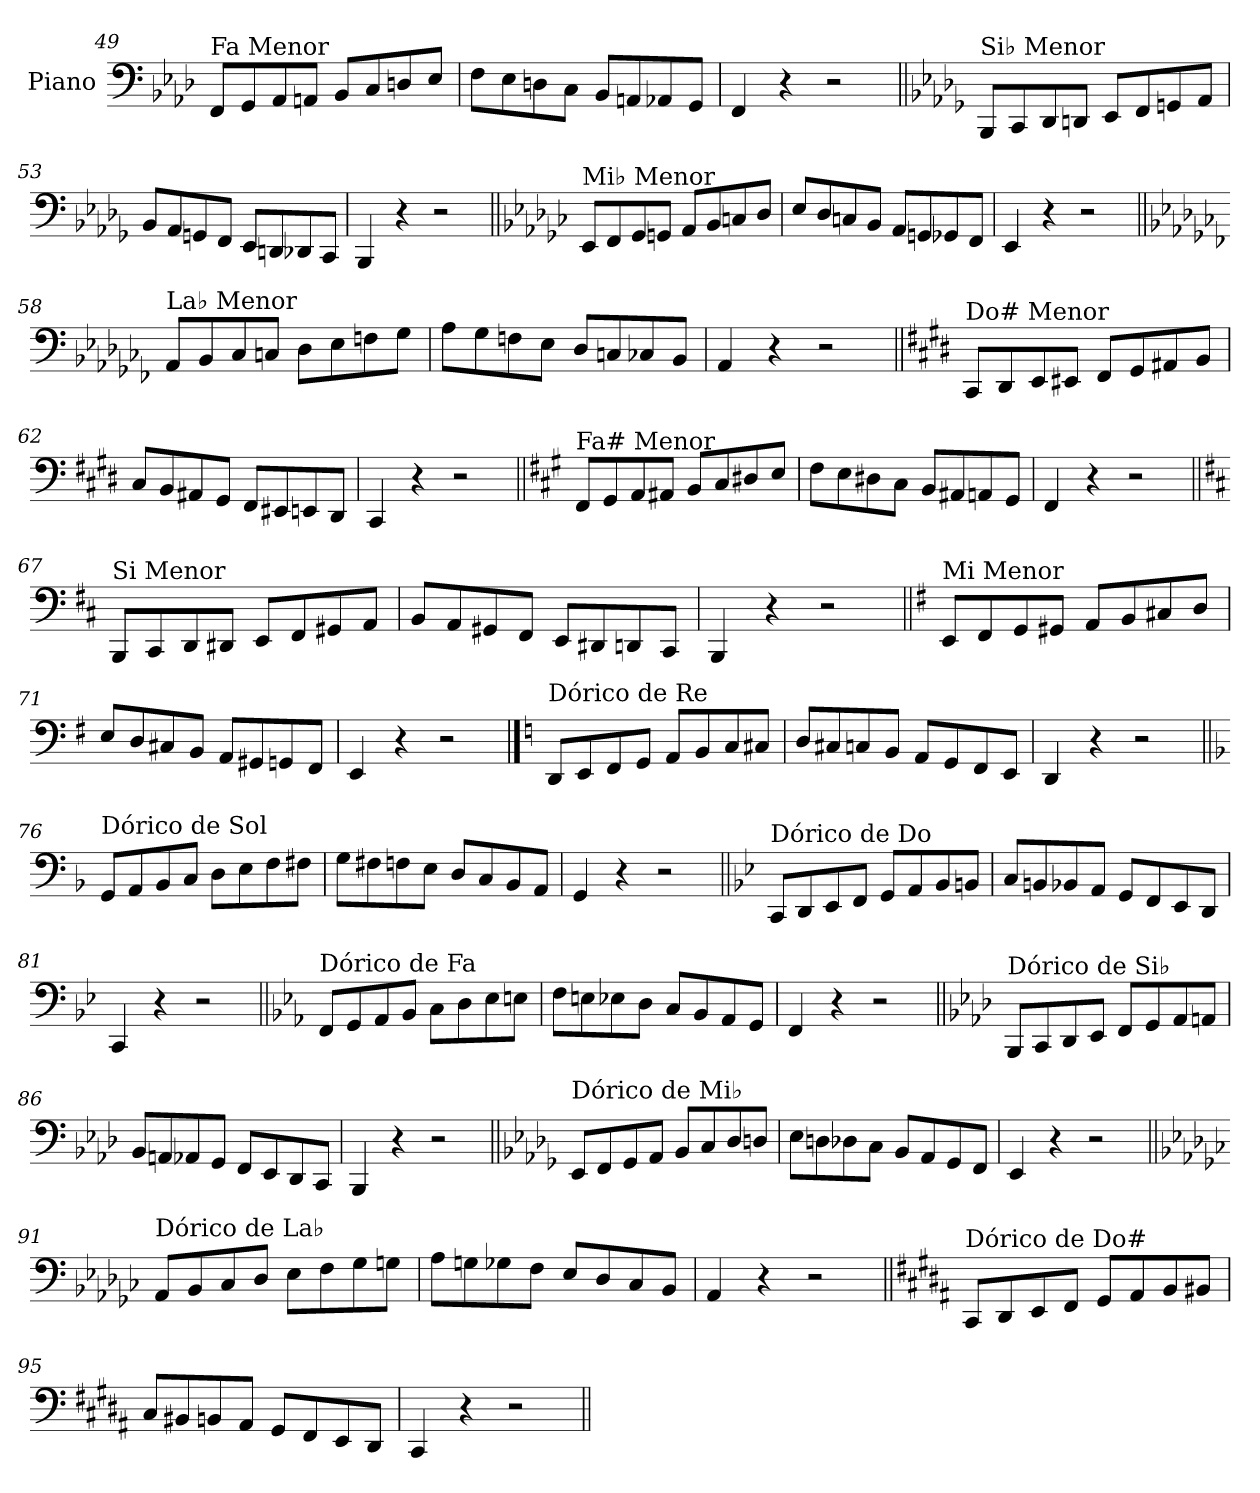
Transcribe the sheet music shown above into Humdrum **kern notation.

**kern
*part1
*staff1
*I"Piano
*I'Pno.
!!LO:LB:g=z
*clefF4
*k[b-e-a-d-]
=49
!LO:TX:a:t=Fa Menor
8FF/L
8GG/
8AA-/
8AAn/J
8BB-/L
8C/
8Dn/
8E-/J
=50
8F\L
8E-\
8Dn\
8C\J
8BB-/L
8AAn/
8AA-X/
8GG/J
=51
4FF/
4r
2r
=52||
*k[b-e-a-d-g-]
!LO:TX:a:t=Si♭ Menor
8BBB-/L
8CC/
8DD-/
8DDn/J
8EE-/L
8FF/
8GGn/
8AA-/J
=53
8BB-/L
8AA-/
8GGn/
8FF/J
8EE-/L
8DDn/
8DD-X/
8CC/J
=54
4BBB-/
4r
2r
!!LO:LB:g=z
=55||
*k[b-e-a-d-g-c-]
!LO:TX:a:t=Mi♭ Menor
8EE-/L
8FF/
8GG-/
8GGn/J
8AA-/L
8BB-/
8Cn/
8D-/J
=56
8E-/L
8D-/
8Cn/
8BB-/J
8AA-/L
8GGn/
8GG-X/
8FF/J
=57
4EE-/
4r
2r
=58||
*k[b-e-a-d-g-c-f-]
!LO:TX:a:t=La♭ Menor
8AA-/L
8BB-/
8C-/
8Cn/J
8D-\L
8E-\
8Fn\
8G-\J
=59
8A-\L
8G-\
8Fn\
8E-\J
8D-/L
8Cn/
8C-X/
8BB-/J
=60
4AA-/
4r
2r
!!LO:LB:g=z
=61||
*k[f#c#g#d#]
!LO:TX:a:t=Do# Menor
8CC#/L
8DD#/
8EE/
8EE#X/J
8FF#/L
8GG#/
8AA#X/
8BB/J
=62
8C#/L
8BB/
8AA#X/
8GG#/J
8FF#/L
8EE#X/
8EEn/
8DD#/J
=63
4CC#/
4r
2r
=64||
*k[f#c#g#]
!LO:TX:a:t=Fa# Menor
8FF#/L
8GG#/
8AA/
8AA#X/J
8BB/L
8C#/
8D#X/
8E/J
=65
8F#\L
8E\
8D#X\
8C#\J
8BB/L
8AA#X/
8AAn/
8GG#/J
=66
4FF#/
4r
2r
!!LO:LB:g=z
=67||
*k[f#c#]
!LO:TX:a:t=Si Menor
8BBB/L
8CC#/
8DD/
8DD#X/J
8EE/L
8FF#/
8GG#X/
8AA/J
=68
8BB/L
8AA/
8GG#X/
8FF#/J
8EE/L
8DD#X/
8DDn/
8CC#/J
=69
4BBB/
4r
2r
=70||
*k[f#]
!LO:TX:a:t=Mi Menor
8EE/L
8FF#/
8GG/
8GG#X/J
8AA/L
8BB/
8C#X/
8D/J
=71
8E/L
8D/
8C#X/
8BB/J
8AA/L
8GG#X/
8GGn/
8FF#/J
=72
4EE/
4r
2r
!!LO:PB:g=z
==73
*k[]
!LO:TX:a:t=Dórico de Re
8DD/L
8EE/
8FF/
8GG/J
8AA/L
8BB/
8C/
8C#X/J
=74
8D/L
8C#X/
8Cn/
8BB/J
8AA/L
8GG/
8FF/
8EE/J
=75
4DD/
4r
2r
=76||
*k[b-]
!LO:TX:a:t=Dórico de Sol
8GG/L
8AA/
8BB-/
8C/J
8D\L
8E\
8F\
8F#X\J
=77
8G\L
8F#X\
8Fn\
8E\J
8D/L
8C/
8BB-/
8AA/J
=78
4GG/
4r
2r
!!LO:LB:g=z
=79||
*k[b-e-]
!LO:TX:a:t=Dórico de Do
8CC/L
8DD/
8EE-/
8FF/J
8GG/L
8AA/
8BB-/
8BBn/J
=80
8C/L
8BBn/
8BB-X/
8AA/J
8GG/L
8FF/
8EE-/
8DD/J
=81
4CC/
4r
2r
=82||
*k[b-e-a-]
!LO:TX:a:t=Dórico de Fa
8FF/L
8GG/
8AA-/
8BB-/J
8C\L
8D\
8E-\
8En\J
=83
8F\L
8En\
8E-X\
8D\J
8C/L
8BB-/
8AA-/
8GG/J
=84
4FF/
4r
2r
!!LO:LB:g=z
=85||
*k[b-e-a-d-]
!LO:TX:a:t=Dórico de Si♭
8BBB-/L
8CC/
8DD-/
8EE-/J
8FF/L
8GG/
8AA-/
8AAn/J
=86
8BB-/L
8AAn/
8AA-X/
8GG/J
8FF/L
8EE-/
8DD-/
8CC/J
=87
4BBB-/
4r
2r
=88||
*k[b-e-a-d-g-]
!LO:TX:a:t=Dórico de Mi♭
8EE-/L
8FF/
8GG-/
8AA-/J
8BB-/L
8C/
8D-/
8Dn/J
=89
8E-\L
8Dn\
8D-X\
8C\J
8BB-/L
8AA-/
8GG-/
8FF/J
=90
4EE-/
4r
2r
!!LO:LB:g=z
=91||
*k[b-e-a-d-g-c-]
!LO:TX:a:t=Dórico de La♭
8AA-/L
8BB-/
8C-/
8D-/J
8E-\L
8F\
8G-\
8Gn\J
=92
8A-\L
8Gn\
8G-X\
8F\J
8E-/L
8D-/
8C-/
8BB-/J
=93
4AA-/
4r
2r
=94||
*k[f#c#g#d#a#]
!LO:TX:a:t=Dórico de Do#
8CC#/L
8DD#/
8EE/
8FF#/J
8GG#/L
8AA#/
8BB/
8BB#X/J
=95
8C#/L
8BB#X/
8BBn/
8AA#/J
8GG#/L
8FF#/
8EE/
8DD#/J
=96
4CC#/
4r
2r
=||
*-
